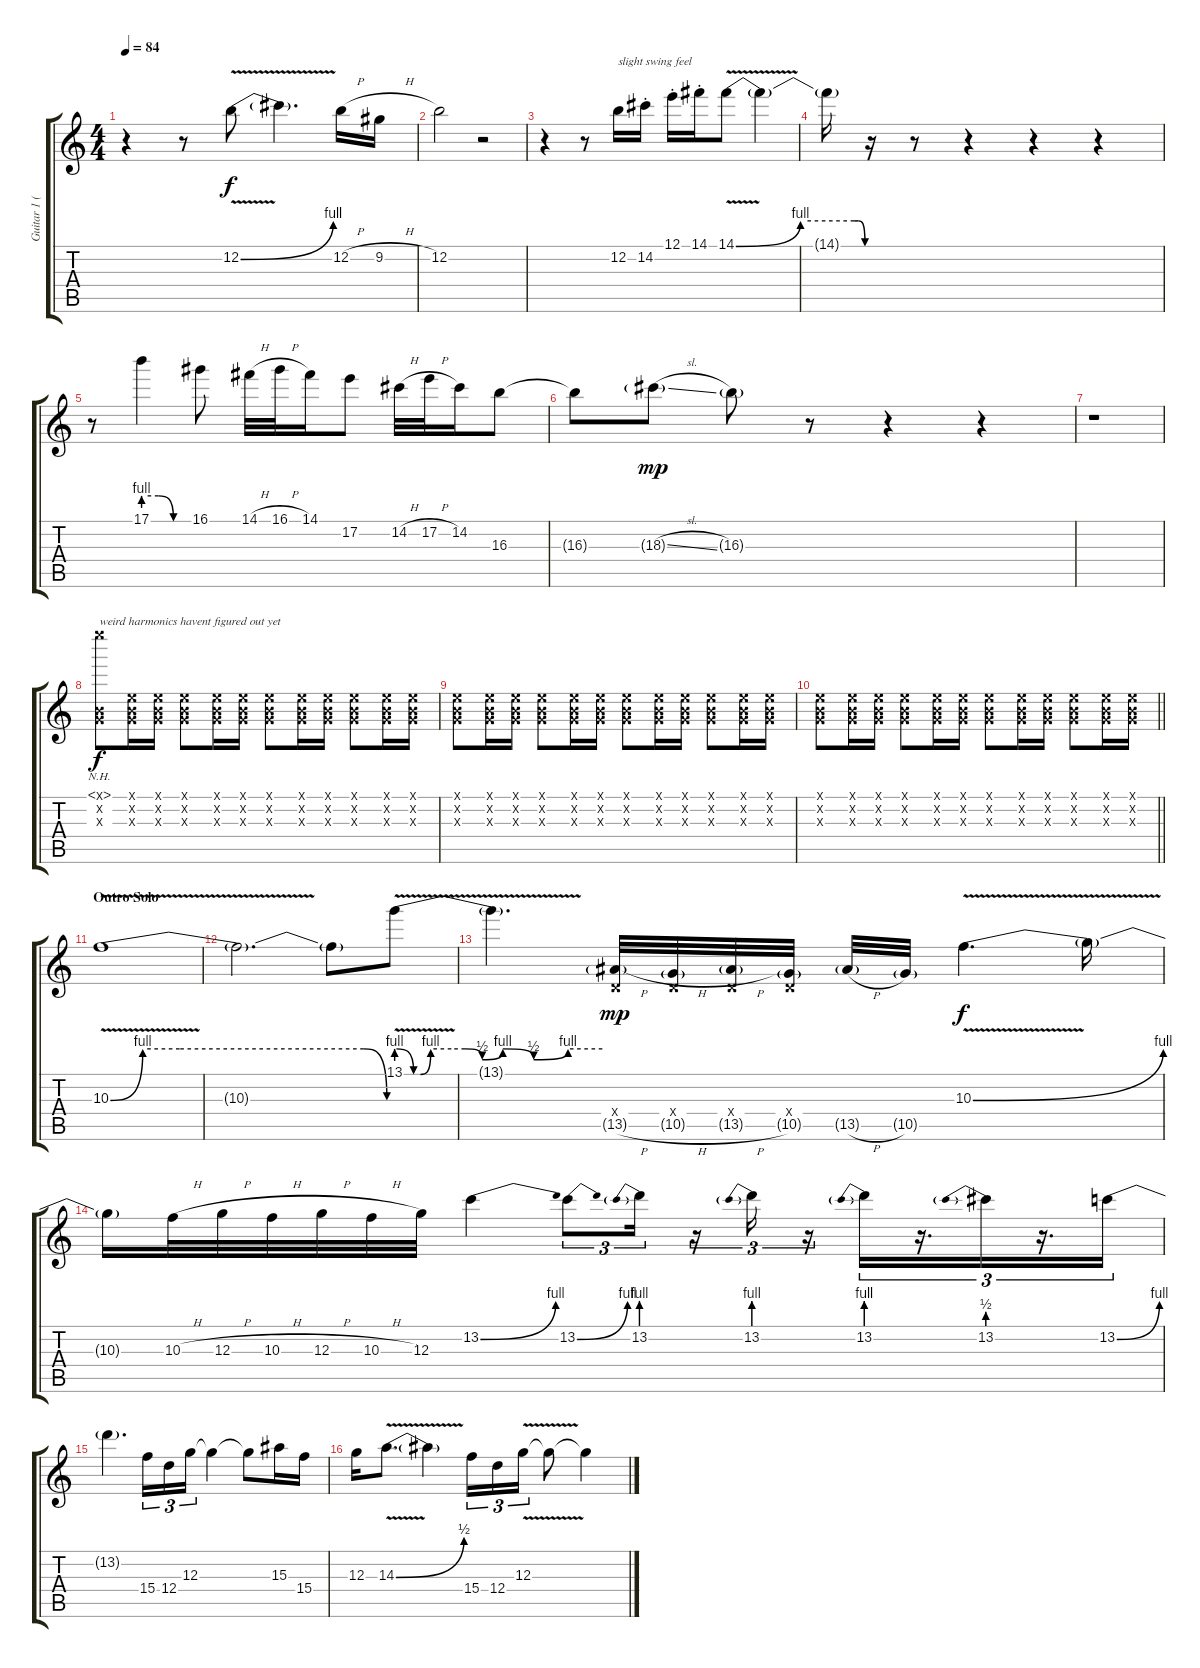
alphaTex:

\track ("Guitar 1 (lead)" "Guitar 1 (") {instrument overdrivenguitar}
\staff {score tabs}
\tuning (E4 B3 G3 D3 A2 E2) {hide}
\ts (4 4)
\tempo 84
\clef g2
\ks c
r.4{dy f} r.8 12.2{be (bend 0 0 60 4) v}.8 12.2{t}.4{d} 12.2{h}.16 9.2{h}.16 |
12.2.2 r.2 |
r.4 r.8 12.2.16{txt "slight swing feel"} 14.2{st}.16 12.1{st}.16 14.1{st}.16 14.1{be (custom 0 0 30 4 55 4 57 4 60 0) v}.8 14.1{t}.4 |
14.1{t}.16 r.16 r.8 r.4 r.4 r.4 |
r.8 17.1{be (custom 0 4 20 4 40 0 60 0)}.4 16.1.8 14.1{h}.32 16.1{h}.32 14.1.16 17.2.8 14.2{h}.32 17.2{h}.32 14.2.16 16.3.8 |
16.3{t}.8 18.3{sl g}.8{dy mp} 16.3{g}.8 r.8 r.4 r.4 |
r.1 |
(5.1{nh x} 0.2{x} 0.3{x}).8{txt "weird harmonics havent figured out yet" dy f} (0.1{x} 0.2{x} 0.3{x}).16 (0.1{x} 0.2{x} 0.3{x}).16 (0.1{x} 0.2{x} 0.3{x}).8 (0.1{x} 0.2{x} 0.3{x}).16 (0.1{x} 0.2{x} 0.3{x}).16 (0.1{x} 0.2{x} 0.3{x}).8 (0.1{x} 0.2{x} 0.3{x}).16 (0.1{x} 0.2{x} 0.3{x}).16 (0.1{x} 0.2{x} 0.3{x}).8 (0.1{x} 0.2{x} 0.3{x}).16 (0.1{x} 0.2{x} 0.3{x}).16 |
(0.1{x} 0.2{x} 0.3{x}).8 (0.1{x} 0.2{x} 0.3{x}).16 (0.1{x} 0.2{x} 0.3{x}).16 (0.1{x} 0.2{x} 0.3{x}).8 (0.1{x} 0.2{x} 0.3{x}).16 (0.1{x} 0.2{x} 0.3{x}).16 (0.1{x} 0.2{x} 0.3{x}).8 (0.1{x} 0.2{x} 0.3{x}).16 (0.1{x} 0.2{x} 0.3{x}).16 (0.1{x} 0.2{x} 0.3{x}).8 (0.1{x} 0.2{x} 0.3{x}).16 (0.1{x} 0.2{x} 0.3{x}).16 |
\barLineRight lightlight
(0.1{x} 0.2{x} 0.3{x}).8 (0.1{x} 0.2{x} 0.3{x}).16 (0.1{x} 0.2{x} 0.3{x}).16 (0.1{x} 0.2{x} 0.3{x}).8 (0.1{x} 0.2{x} 0.3{x}).16 (0.1{x} 0.2{x} 0.3{x}).16 (0.1{x} 0.2{x} 0.3{x}).8 (0.1{x} 0.2{x} 0.3{x}).16 (0.1{x} 0.2{x} 0.3{x}).16 (0.1{x} 0.2{x} 0.3{x}).8 (0.1{x} 0.2{x} 0.3{x}).16 (0.1{x} 0.2{x} 0.3{x}).16 |
\section ("" "Outro Solo")
10.3{be (custom 0 0 7 4 15 4 30 4 55 4 60 0) v}.1{volume 16 instrument overdrivenguitar} |
10.3{t}.2{d} 10.3{t}.8 13.1{be (custom 0 4 5 0 7 0 10 4 16 4 20 4 25 2 31 4 40 2 50 4 60 4) v}.8 |
13.1{t}.4{d} (0.4{x} 13.5{h g}).32{dy mp} (0.4{x} 10.5{h g}).32 (0.4{x} 13.5{h g}).32 (0.4{x} 10.5{g}).32 13.5{h g}.32 10.5{g}.32 10.3{be (bend 0 0 60 4) v}.4{d dy f} 10.3{t}.16 |
10.3{t}.16 10.3{h}.32 12.3{h}.32 10.3{h}.32 12.3{h}.32 10.3{h}.32 12.3.32 13.2{be (bend 0 0 60 4)}.4 13.2{be (bend 0 0 60 4)}.8{tu (3 2)} 13.2{be (prebend 0 4 60 4)}.16{tu (3 2)} r.16{tu (3 2)} 13.2{be (prebend 0 4 60 4)}.16{tu (3 2)} r.16{tu (3 2)} 13.2{be (prebend 0 4 60 4)}.16{tu (3 2)} r.16{d tu (3 2)} 13.2{be (prebend 0 2 60 2)}.16{tu (3 2)} r.16{d tu (3 2)} 13.2{be (bend 0 0 60 4)}.16{tu (3 2)} |
13.2{t}.4{d} 15.4.16{tu (3 2)} 12.4.16{tu (3 2)} 12.3.16{tu (3 2)} 12.3{t}.4 12.3{t}.8 15.3.16 15.4.16 |
12.3.16 14.3{be (bend 0 0 60 2) v}.8{d} 14.3{t}.4 15.4.16{tu (3 2)} 12.4.16{tu (3 2)} 12.3{v}.16{tu (3 2)} 12.3{t}.8 12.3{t}.4
